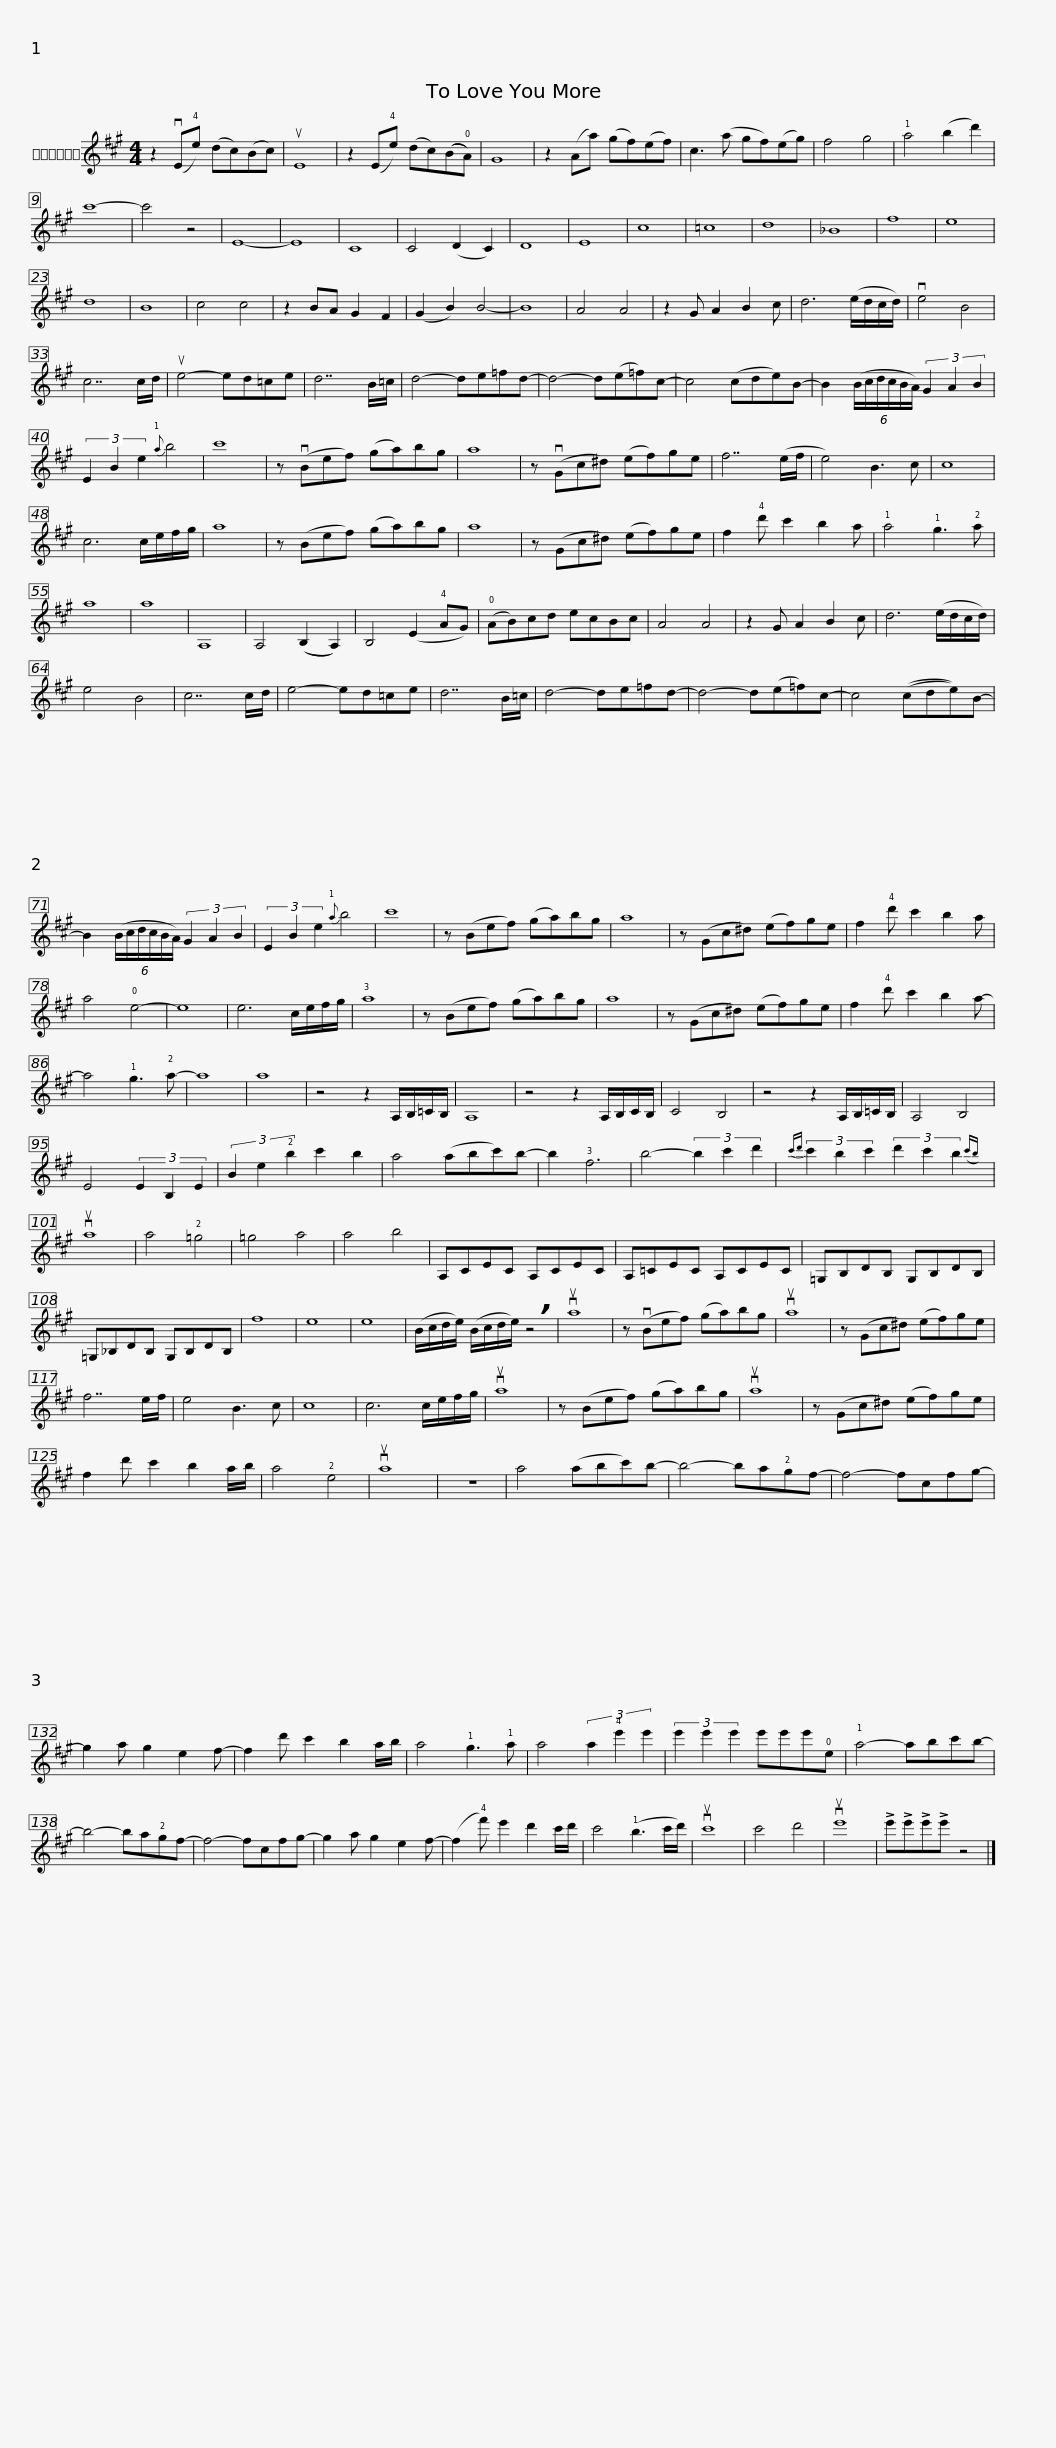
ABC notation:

X:1
L:1/8
M:4/4
I:linebreak $
K:A
V:1 treble
V:1
 z2 (vE!4!e) (dc)(Bc) | uE8 | z2 (E!4!e) (dc)((B!0!A)) | G8 | z2 (Aa) (gf)(ef) | %5
 c3 (a gf)(eg) | f4 g4 | !1!a4 (b2 d'2) | c'8- |$ c'4 z4 | %10
 E8- | E8 | C8 | C4 (D2 C2) | D8 | %15
 E8 | c8 | =c8 | d8 | _B8 | %20
 f8 | e8 | d8 | B8 | c4 c4 |$ %25
 z2 BA G2 F2 | (G2 B2) B4- | B8 | A4 A4 | z2 G A2 B2 c | %30
 d6 (e/d/c/d/) | ve4 B4 | c7 c/d/ | ue4- ed=ce | d7 B/=c/ |$ %35
 d4- de=fd- | d4- d(e=f)c- | c4 (cde)B- | B2 (6:4:6(B/c/d/c/B/A/) (3G2 A2 B2 | (3E2 B2 e2{!1!a} b4 | %40
 c'8 | z (vBef) (ga)bg |$ a8 | z (vGc^d) (ef)ge | f7 (e/f/ | %45
 e4) B3 c | c8 | c6 c/e/f/g/ | a8 | z (Bef) (ga)bg | %50
 a8 |$ z (Gc^d) (ef)ge | f2 !4!d' c'2 b2 a | !1!a4 !1!g3 !2!a | a8 | %55
 a8 | A,8 | A,4 ((B,2 A,2)) | B,4 (E2 !4!AG) | (!0!AB)cd ecBc |$ %60
 A4 A4 | z2 G A2 B2 c | d6 (e/d/c/d/) | e4 B4 | c7 c/d/ | %65
 e4- ed=ce | d7 B/=c/ | d4- de=fd- | d4- d(e=f)c- |$ c4 ((cde))B- | %70
 B2 (6:4:6(B/c/d/c/B/A/) (3G2 A2 B2 | (3E2 B2 e2{!1!a} b4 | c'8 | z (Bef) (ga)bg | a8 | %75
 z (Gc^d) (ef)ge |$ f2 !4!d' c'2 b2 a | a4 !0!e4- | e8 | e6 c/e/f/g/ | %80
 !3!a8 | z (Bef) (ga)bg | a8 | z (Gc^d) (ef)ge |$ f2 !4!d' c'2 b2 a- | %85
 a4 !1!g3 !2!a- | a8 | a8 | z4 z2 A,/B,/=C/B,/ | A,8 | %90
 z4 z2 A,/B,/C/B,/ | C4 B,4 |$ z4 z2 A,/B,/=C/B,/ | A,4 B,4 | E4 (3E2 B,2 E2 | %95
 (3B2 e2 !2!b2 c'2 b2 | a4 (abc')b- | b2 !3!f6 | b4- (3b2 c'2 d'2 |${c'd'} (3c'2 b2 c'2 (3d'2 c'2 b2({c'b)} | %100
 vua8 | a4 !2!=g4 | =g4 a4 | a4 b4 | A,CEC A,CEC | %105
 A,=CEC A,CEC |$ =G,B,DB, G,B,DB, | =G,_B,DB, G,B,DB, | f8 | e8 | %110
 e8 | (B/c/d/e/) (B/c/d/e/) !breath!z4 | vua8 |$ z (vBef) (ga)bg | vua8 | %115
 z (Gc^d) (ef)ge | f7 e/f/ | e4 B3 c | c8 | c6 c/e/f/g/ | %120
 vua8 |$ z (Bef) (ga)bg | vua8 | z (Gc^d) (ef)ge | f2 d' c'2 b2 a/b/ | %125
 a4 !2!e4 | vua8 | z8 | a4 (abc')b- |$ b4- ba!2!gf- | %130
 f4- fcfg- | g2 a g2 e2 f- | f2 d' c'2 b2 a/b/ | a4 !1!g3 !1!a | a4 (3a2 !4!e'2 e'2 | %135
 (3e'2 e'2 e'2 e'e'e'!0!e |$ !1!a4- abc'b- | b4- ba!2!gf- | f4- fcfg- | g2 a g2 e2 f- | %140
 (f2 !4!f') e'2 d'2 c'/d'/ | c'4 (!1!b3 c'/d'/) | vuc'8 | c'4 d'4 |$ vue'8 | %145
 !>!e'!>!e'!>!e'!>!e' z4 |] %146
